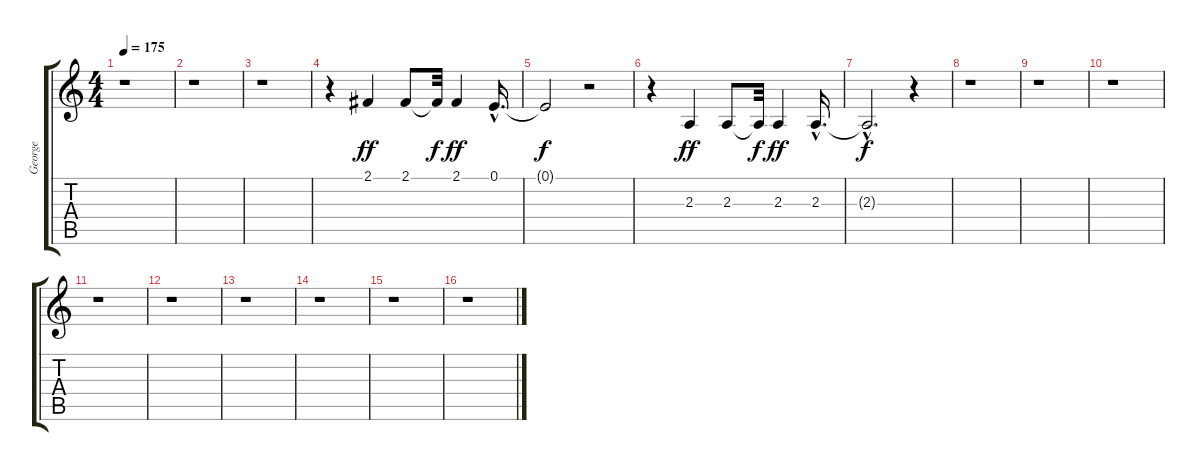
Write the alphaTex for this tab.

\track ("George" "George") {instrument synthvoice}
\staff {score tabs}
\tuning (E4 B3 G3 D3 A2 E2) {hide}
\ts (4 4)
\tempo 175
\clef g2
\ks c
r.1{dy f} |
r.1 |
r.1 |
r.4 2.1.4{dy ff} 2.1.8 2.1{t}.32{dy f} 2.1.4{dy ff} 0.1{hac}.16{d} |
0.1{t}.2{dy f} r.2 |
r.4 2.3.4{dy ff} 2.3.8 2.3{t}.32{dy f} 2.3.4{dy ff} 2.3{hac}.16{d} |
2.3{hac t}.2{d dy f} r.4 |
r.1 |
r.1 |
r.1 |
r.1 |
r.1 |
r.1 |
r.1 |
r.1 |
r.1
